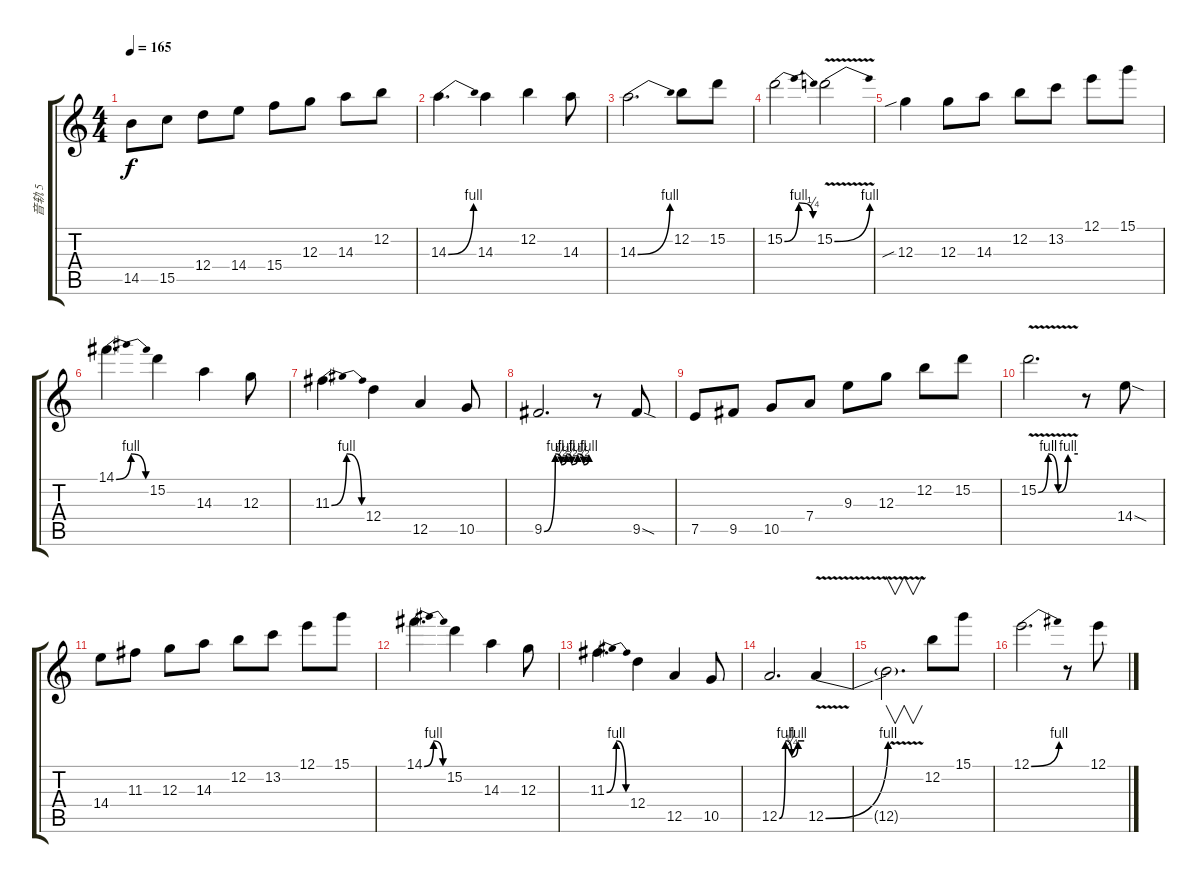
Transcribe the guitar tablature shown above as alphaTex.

\track ("音轨 5" "音轨 5") {instrument overdrivenguitar}
\staff {score tabs}
\tuning (E4 B3 G3 D3 A2 E2) {hide}
\ts (4 4)
\tempo 165
\clef g2
\ks c
14.5{t}.8{dy f} 15.5.8 12.4.8 14.4.8 15.4.8 12.3.8 14.3.8 12.2.8 |
14.3{be (bend 0 0 60 4)}.4{d} 14.3.4 12.2.4 14.3.8 |
14.3{be (bend 0 0 60 4)}.2{d} 12.2.8 15.2.8 |
15.2{be (bendrelease 0 0 30 4 30 4 60 1)}.2 15.2{be (bend 0 0 60 4) v}.2 |
12.3{sib}.4 12.3.8 14.3.8 12.2.8 13.2.8 12.1.8 15.1.8 |
14.1{be (bendrelease 0 0 30 4 30 4 60 0)}.4{d} 15.2.4 14.3.4 12.3.8 |
11.3{be (bendrelease 0 0 30 4 30 4 60 0)}.4{d} 12.4.4 12.5.4 10.5.8 |
9.5{be (custom 0 0 15 4 23 2 30 4 37 2 45 4 53 2 60 4)}.2{d} r.8 9.5{sod}.8 |
7.5.8 9.5.8 10.5.8 7.4.8 9.3.8 12.3.8 12.2.8 15.2.8 |
15.2{be (custom 0 0 15 4 30 0 45 4 60 4) v}.2{d} r.8 14.4{sod}.8 |
14.4.8 11.3.8 12.3.8 14.3.8 12.2.8 13.2.8 12.1.8 15.1.8 |
14.1{be (bendrelease 0 0 30 4 30 4 60 0)}.4{d} 15.2.4 14.3.4 12.3.8 |
11.3{be (bendrelease 0 0 30 4 30 4 60 0)}.4{d} 12.4.4 12.5.4 10.5.8 |
12.5{be (custom 0 0 15 4 30 1 45 4 60 4)}.2{d} 12.5{be (bend 0 0 60 4) v}.4 |
12.5{v t}.2{v d} 12.2.8 15.1.8 |
12.1{be (bend 0 0 60 4)}.2{d} r.8 12.1.8
